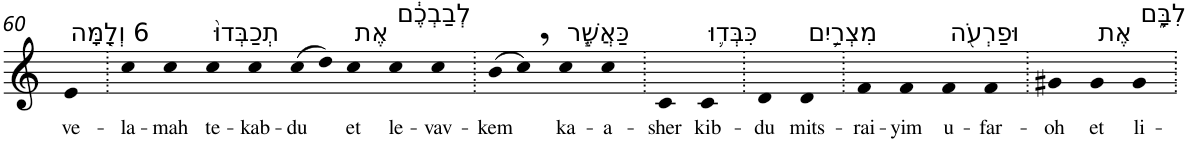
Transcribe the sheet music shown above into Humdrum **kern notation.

**kern	**text
*part1	*part1
*staff1	*staff1
*I"Piano	*
*I'Pno	*
!!LO:PB:g=z
*clefG2	*
*k[]	*
=60	=60
!LO:TX:a:t=6 וְלָ֤מָּה	!
!	!LO:LY:b
4e	ve-
=61.	=61.
!	!LO:LY:b
4cc	-la-
!	!LO:LY:b
4cc	-mah
!LO:TX:a:t=תְכַבְּדוּ֙	!
!	!LO:LY:b
4cc	te-
!	!LO:LY:b
4cc	-kab-
!	!LO:LY:b
(>8cc	-du
8dd)	.
!LO:TX:a:t=אֶת	!
!	!LO:LY:b
4cc	et
!LO:TX:a:t=לְבַבְכֶ֔ם	!
!	!LO:LY:b
4cc	le-
!	!LO:LY:b
4cc	-vav-
=62.	=62.
!	!LO:LY:b
(>8b	-kem
8cc,)	.
!LO:TX:a:t=כַּאֲשֶׁ֧ר	!
!	!LO:LY:b
4cc	ka-
!	!LO:LY:b
4cc	-a-
=63.	=63.
!	!LO:LY:b
4c	-sher
!LO:TX:a:t=כִּבְּד֛וּ	!
!	!LO:LY:b
4c	kib-
=64.	=64.
!	!LO:LY:b
4d	-du
!LO:TX:a:t=מִצְרַ֥יִם	!
!	!LO:LY:b
4d	mits-
=65.	=65.
!	!LO:LY:b
4f	-rai-
!	!LO:LY:b
4f	-yim
!LO:TX:a:t=וּפַרְעֹ֖ה	!
!	!LO:LY:b
4f	u-
!	!LO:LY:b
4f	-far-
=66.	=66.
!	!LO:LY:b
4g#X	-oh
!LO:TX:a:t=אֶת	!
!	!LO:LY:b
4g#	et
!LO:TX:a:t=לִבָּ֑ם	!
!	!LO:LY:b
4g#	li-
=.	=.
*-	*-
